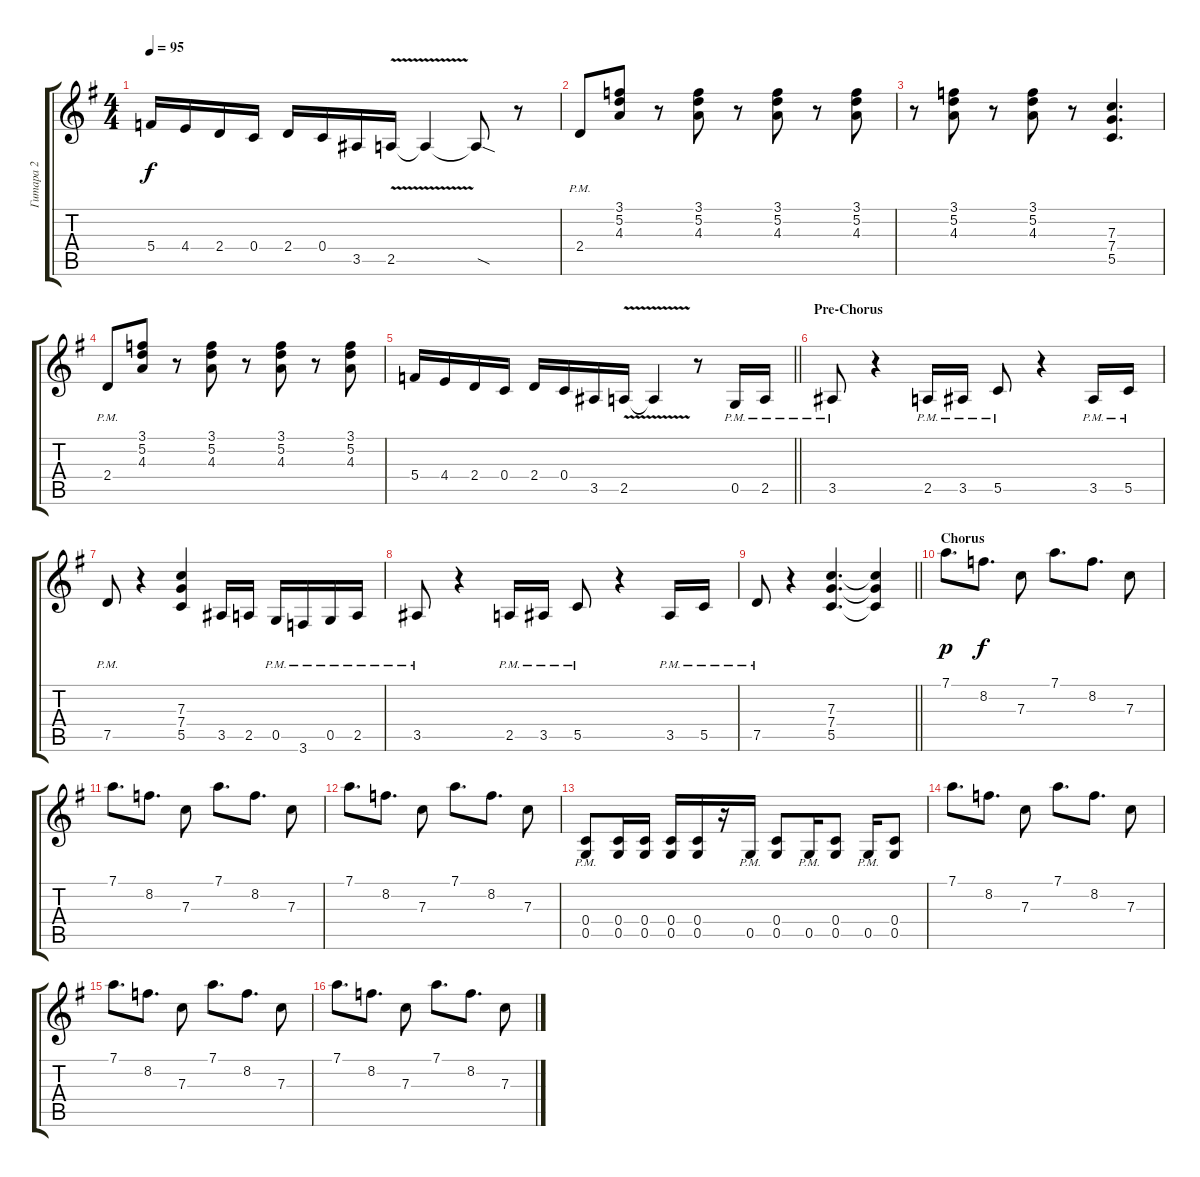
\track ("Гитара 2" "Гитара 2") {instrument distortionguitar}
\staff {score tabs}
\tuning (D4 A3 F3 C3 G2 D2) {hide}
\ts (4 4)
\tempo 95
\clef g2
\ks eminor
5.4.16{dy f} 4.4.16 2.4.16 0.4.16 2.4.16 0.4.16 3.5.16 2.5{v}.16 2.5{t}.4 2.5{sod t}.8 r.8 |
2.4{pm}.8 (3.1 5.2 4.3).8 r.8 (3.1 5.2 4.3).8 r.8 (3.1 5.2 4.3).8 r.8 (3.1 5.2 4.3).8 |
r.8 (3.1 5.2 4.3).8 r.8 (3.1 5.2 4.3).8 r.8 (7.3 7.4 5.5).4{d} |
2.4{pm}.8 (3.1 5.2 4.3).8 r.8 (3.1 5.2 4.3).8 r.8 (3.1 5.2 4.3).8 r.8 (3.1 5.2 4.3).8 |
\barLineRight lightlight
5.4.16 4.4.16 2.4.16 0.4.16 2.4.16 0.4.16 3.5.16 2.5{v}.16 2.5{t}.4 r.8 0.5{pm}.16 2.5{pm}.16 |
\section ("" "Pre-Chorus")
3.5{pm}.8 r.4 2.5{pm}.16 3.5{pm}.16 5.5{pm}.8 r.4 3.5{pm}.16 5.5{pm}.16 |
7.5{pm}.8 r.4 (7.3 7.4 5.5).4 3.5.16 2.5.16 0.5{pm}.16 3.6{pm}.16 0.5{pm}.16 2.5{pm}.16 |
3.5{pm}.8 r.4 2.5{pm}.16 3.5{pm}.16 5.5{pm}.8 r.4 3.5{pm}.16 5.5{pm}.16 |
\barLineRight lightlight
7.5{pm}.8 r.4 (7.3 7.4 5.5).4{d} (7.3{t} 7.4{t} 5.5{t}).4 |
\section ("" "Chorus")
7.1.8{d dy p} 8.2.8{d dy f} 7.3.8 7.1.8{d} 8.2.8{d} 7.3.8 |
7.1.8{d} 8.2.8{d} 7.3.8 7.1.8{d} 8.2.8{d} 7.3.8 |
7.1.8{d} 8.2.8{d} 7.3.8 7.1.8{d} 8.2.8{d} 7.3.8 |
(0.4{pm} 0.5{pm}).8 (0.4 0.5).16 (0.4 0.5).16 (0.4 0.5).16 (0.4 0.5).16 r.16 0.5{pm}.16 (0.4 0.5).8 0.5{pm}.16 (0.4 0.5).8 0.5{pm}.16 (0.4 0.5).8 |
7.1.8{d} 8.2.8{d} 7.3.8 7.1.8{d} 8.2.8{d} 7.3.8 |
7.1.8{d} 8.2.8{d} 7.3.8 7.1.8{d} 8.2.8{d} 7.3.8 |
7.1.8{d} 8.2.8{d} 7.3.8 7.1.8{d} 8.2.8{d} 7.3.8
